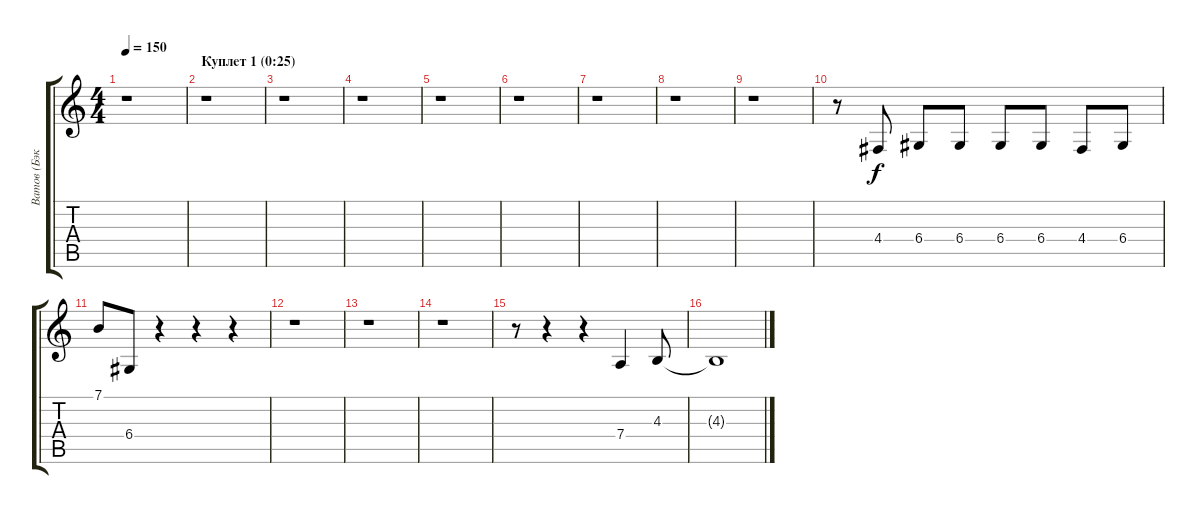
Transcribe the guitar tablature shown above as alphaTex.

\track ("Ватов (Бэк-вокал)" "Ватов (Бэк") {instrument tremolostrings}
\staff {score tabs}
\tuning (E4 B3 G3 D3 A2 E2) {hide}
\ts (4 4)
\tempo 150
\clef g2
\ks c
r.1{dy f} |
\section ("" "Куплет 1 (0:25)")
r.1 |
r.1 |
r.1 |
r.1 |
r.1 |
r.1 |
r.1 |
r.1 |
r.8 4.4.8 6.4.8 6.4.8 6.4.8 6.4.8 4.4.8 6.4.8 |
7.1.8 6.4.8 r.4 r.4 r.4 |
r.1 |
r.1 |
r.1 |
r.8 r.4 r.4 7.4.4 4.3.8 |
4.3{t}.1
